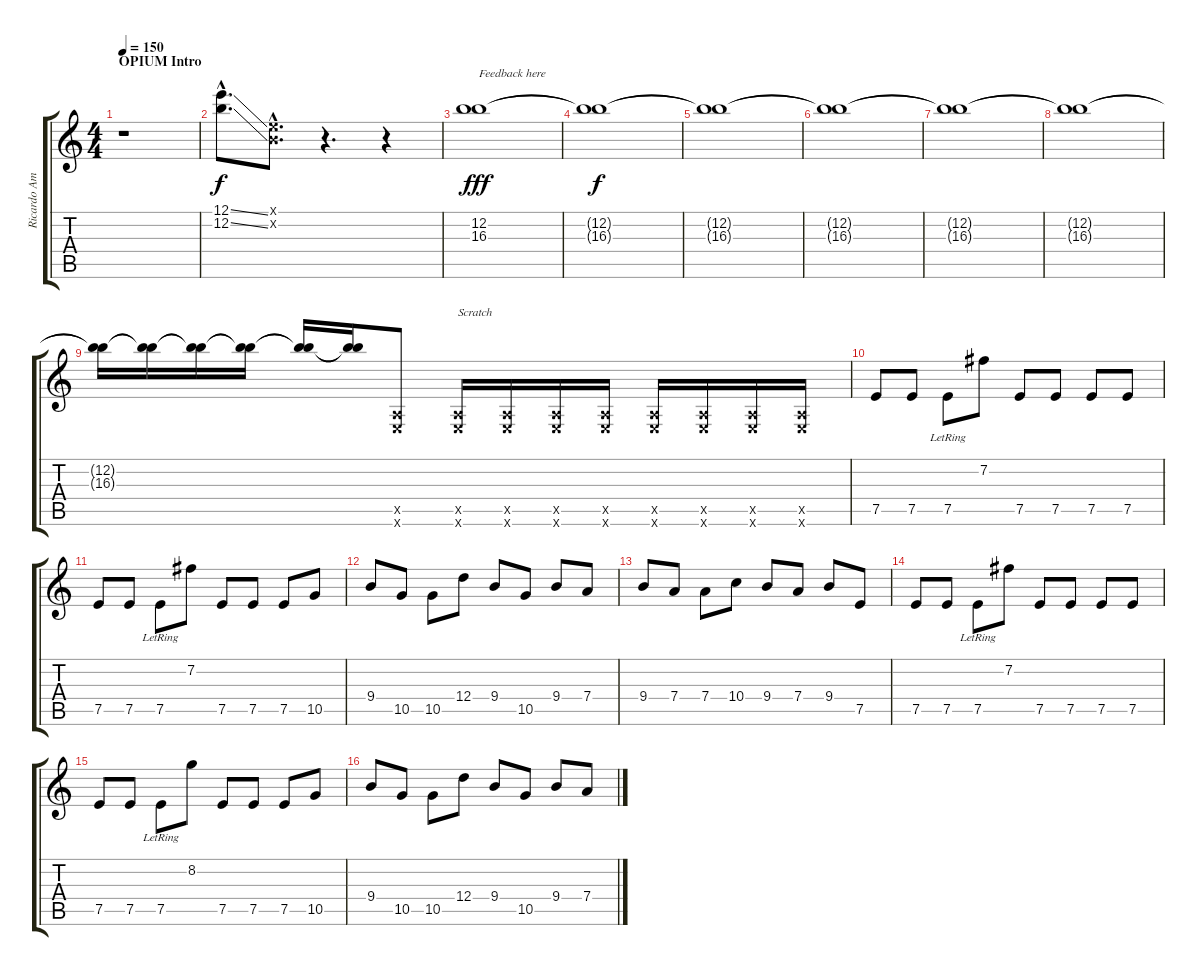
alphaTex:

\track ("Ricardo Amorim (Electric Guitar3)" "Ricardo Am") {instrument overdrivenguitar}
\staff {score tabs}
\tuning (E4 B3 G3 D3 A2 E2) {hide}
\ts (4 4)
\section ("" "OPIUM Intro")
\tempo 150
\clef g2
\ks c
r.1{dy f instrument overdrivenguitar} |
(12.1{ss hac} 12.2{ss hac}).8{d} (0.1{hac x} 0.2{hac x}).8{d} r.4{d volume 0} r.4 |
(12.2 16.3).1{txt "Feedback here" dy fff volume 9} |
(12.2{t} 16.3{t}).1{dy f} |
(12.2{t} 16.3{t}).1{volume 13} |
(12.2{t} 16.3{t}).1 |
(12.2{t} 16.3{t}).1 |
(12.2{t} 16.3{t}).1{volume 16} |
(12.2{t} 16.3{t}).16 (12.2{t} 16.3{t}).16 (12.2{t} 16.3{t}).16 (12.2{t} 16.3{t}).16 (12.2{t} 16.3{t}).16{volume 13 instrument guitarfretnoise} (12.2{t} 16.3{t}).16 (0.5{x} 0.6{x}).8{volume 16 instrument guitarfretnoise} (0.5{x} 0.6{x}).16{txt "Scratch"} (0.5{x} 0.6{x}).16 (0.5{x} 0.6{x}).16 (0.5{x} 0.6{x}).16 (0.5{x} 0.6{x}).16 (0.5{x} 0.6{x}).16 (0.5{x} 0.6{x}).16 (0.5{x} 0.6{x}).16 |
7.5.8{volume 13 instrument overdrivenguitar} 7.5.8 7.5{lr}.8 7.2.8 7.5.8 7.5.8 7.5.8 7.5.8 |
7.5.8 7.5.8 7.5{lr}.8 7.2.8 7.5.8 7.5.8 7.5.8 10.5.8 |
9.4.8 10.5.8 10.5.8 12.4.8 9.4.8 10.5.8 9.4.8 7.4.8 |
9.4.8 7.4.8 7.4.8 10.4.8 9.4.8 7.4.8 9.4.8 7.5.8 |
7.5.8 7.5.8 7.5{lr}.8 7.2.8 7.5.8 7.5.8 7.5.8 7.5.8 |
7.5.8 7.5.8 7.5{lr}.8 8.2.8 7.5.8 7.5.8 7.5.8 10.5.8 |
9.4.8 10.5.8 10.5.8 12.4.8 9.4.8 10.5.8 9.4.8 7.4.8
